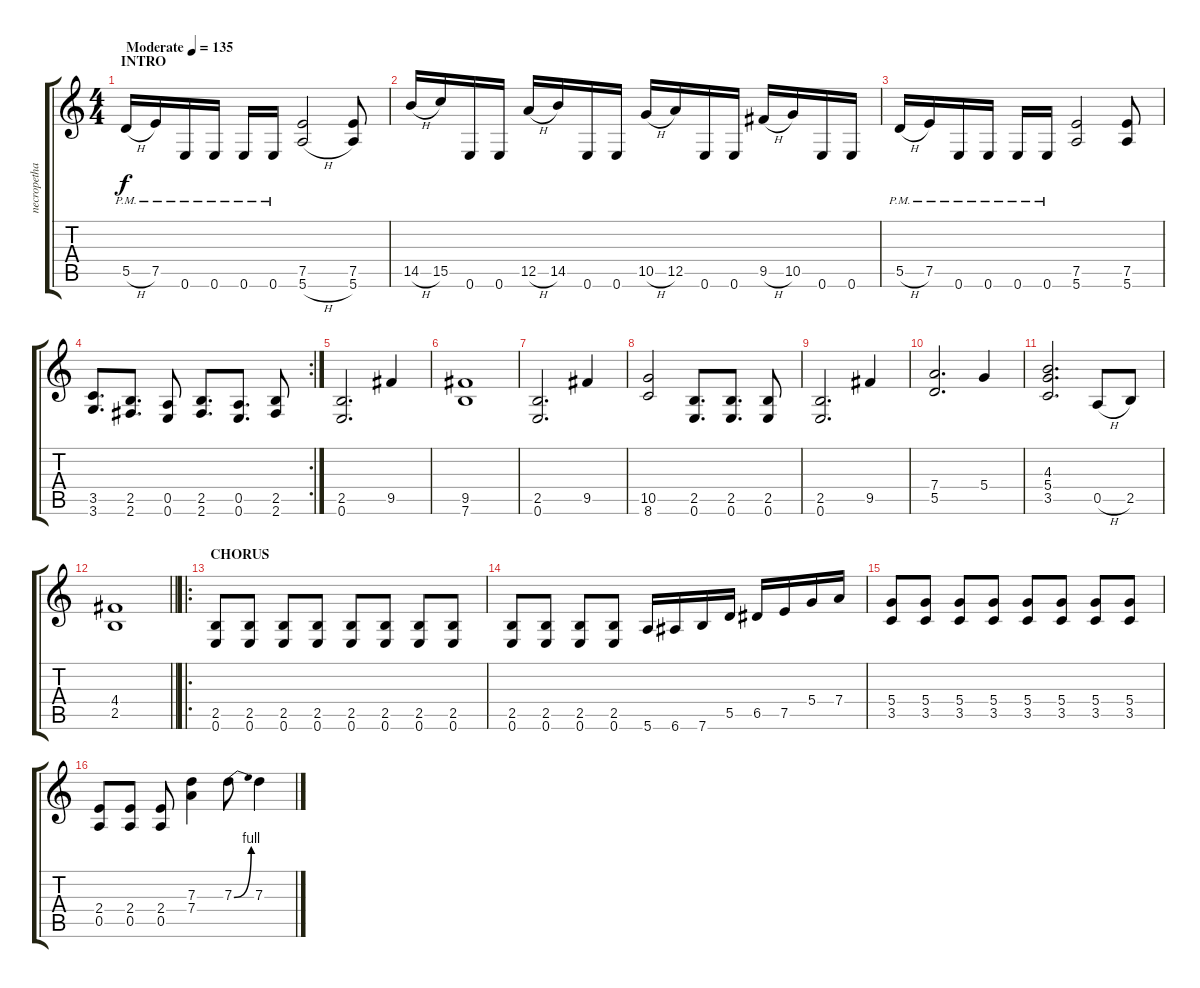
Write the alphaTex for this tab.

\track ("necropethamenos" "necropetha") {instrument overdrivenguitar}
\staff {score tabs}
\tuning (E4 B3 G3 D3 A2 E2) {hide}
\ts (4 4)
\section ("" "INTRO")
\tempo (135 "Moderate")
\clef g2
\ks c
5.5{h pm}.16{dy f instrument overdrivenguitar} 7.5{pm}.16 0.6{pm}.16 0.6{pm}.16 0.6{pm}.16 0.6{pm}.16 (7.5 5.6{h}).2 (7.5 5.6).8 |
14.5{h}.16 15.5.16 0.6.16 0.6.16 12.5{h}.16 14.5.16 0.6.16 0.6.16 10.5{h}.16 12.5.16 0.6.16 0.6.16 9.5{h}.16 10.5.16 0.6.16 0.6.16 |
5.5{h pm}.16 7.5{pm}.16 0.6{pm}.16 0.6{pm}.16 0.6{pm}.16 0.6{pm}.16 (7.5 5.6).2 (7.5 5.6).8 |
\rc 2
(3.5 3.6).8{d} (2.5 2.6).8{d} (0.5 0.6).8 (2.5 2.6).8{d} (0.5 0.6).8{d} (2.5 2.6).8 |
(2.5 0.6).2{d} 9.5.4 |
(9.5 7.6).1 |
(2.5 0.6).2{d} 9.5.4 |
(10.5 8.6).2 (2.5 0.6).8{d} (2.5 0.6).8{d} (2.5 0.6).8 |
(2.5 0.6).2{d} 9.5.4 |
(7.4 5.5).2{d} 5.4.4 |
(4.3 5.4 3.5).2{d} 0.5{h}.8 2.5.8 |
\barLineRight lightlight
(4.4 2.5).1 |
\ro
\section ("" "CHORUS")
(2.5 0.6).8 (2.5 0.6).8 (2.5 0.6).8 (2.5 0.6).8 (2.5 0.6).8 (2.5 0.6).8 (2.5 0.6).8 (2.5 0.6).8 |
(2.5 0.6).8 (2.5 0.6).8 (2.5 0.6).8 (2.5 0.6).8 5.6.16 6.6.16 7.6.16 5.5.16 6.5.16 7.5.16 5.4.16 7.4.16 |
(5.4 3.5).8 (5.4 3.5).8 (5.4 3.5).8 (5.4 3.5).8 (5.4 3.5).8 (5.4 3.5).8 (5.4 3.5).8 (5.4 3.5).8 |
(2.4 0.5).8 (2.4 0.5).8 (2.4 0.5).8 (7.3 7.4).4 7.3{be (bend 0 0 60 4)}.8 7.3.4
